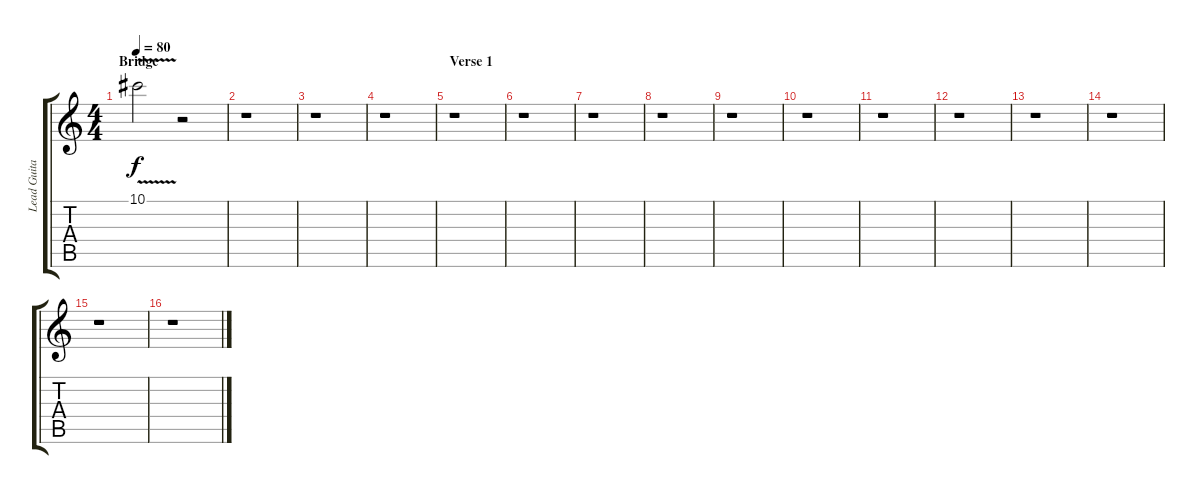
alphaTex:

\track ("Lead Guitar" "Lead Guita") {instrument distortionguitar}
\staff {score tabs}
\tuning (Eb4 Bb3 Gb3 Db3 Ab2 Eb2) {hide}
\ts (4 4)
\section ("" "Bridge")
\tempo 80
\clef g2
\ks c
10.1{v}.2{dy f} r.2 |
r.1 |
r.1 |
r.1 |
\section ("" "Verse 1")
r.1 |
r.1 |
r.1 |
r.1 |
r.1 |
r.1 |
r.1 |
r.1 |
r.1 |
r.1 |
r.1 |
r.1
